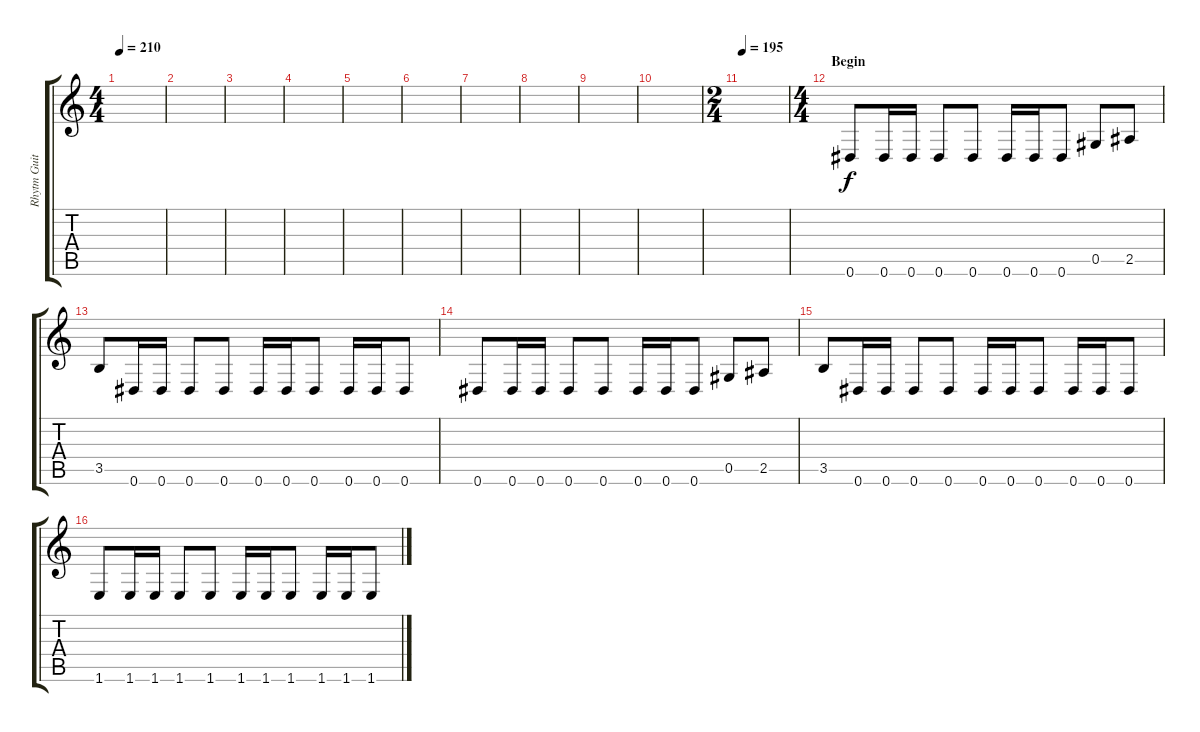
\track ("Rhytm Guitar" "Rhytm Guit") {instrument distortionguitar}
\staff {score tabs}
\tuning (Eb4 Bb3 Gb3 Db3 Ab2 Eb2) {hide}
\ts (4 4)
\tempo 210
\clef g2
\ks c
|
|
|
|
|
|
|
|
|
|
\ts (2 4)
\tempo 195
|
\ts (4 4)
\section ("" "Begin")
0.6.8 0.6.16 0.6.16 0.6.8 0.6.8 0.6.16 0.6.16 0.6.8 0.5.8 2.5.8 |
3.5.8 0.6.16 0.6.16 0.6.8 0.6.8 0.6.16 0.6.16 0.6.8 0.6.16 0.6.16 0.6.8 |
0.6.8 0.6.16 0.6.16 0.6.8 0.6.8 0.6.16 0.6.16 0.6.8 0.5.8 2.5.8 |
3.5.8 0.6.16 0.6.16 0.6.8 0.6.8 0.6.16 0.6.16 0.6.8 0.6.16 0.6.16 0.6.8 |
1.6.8 1.6.16 1.6.16 1.6.8 1.6.8 1.6.16 1.6.16 1.6.8 1.6.16 1.6.16 1.6.8
